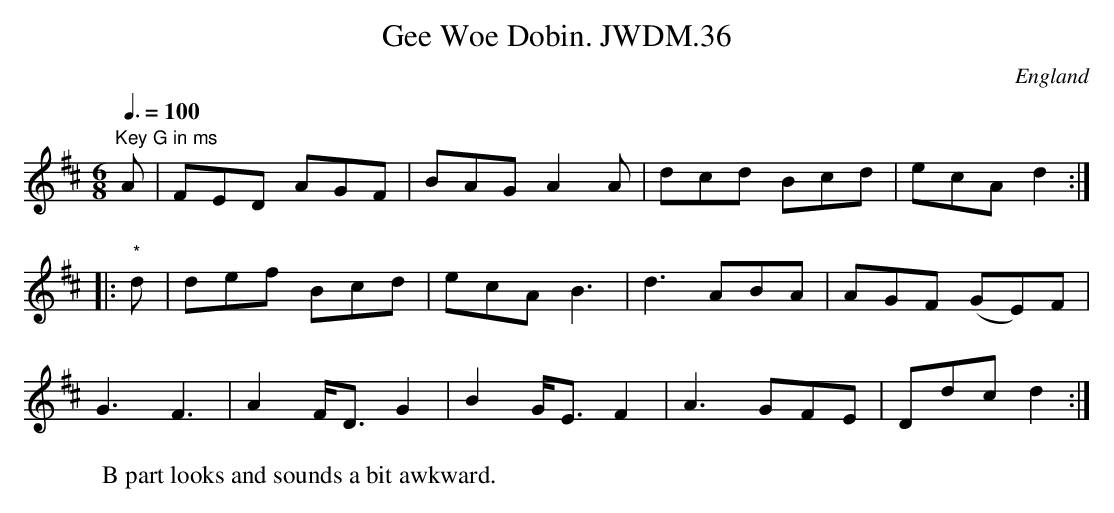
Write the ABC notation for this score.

X:1
T:Gee Woe Dobin. JWDM.36
M:6/8
L:1/8
Q:3/8=100
O:England
K:D major
"Key G in ms"A|FED AGF|BAG A2A|dcd Bcd|ecA d2:|!
|:"*"d|def Bcd|ecA B3|d3 ABA|AGF (GE)F|!
G3F3|A2F<DG2|B2G<EF2|A3 GFE|Ddc d2:|
W:B part looks and sounds a bit awkward.
